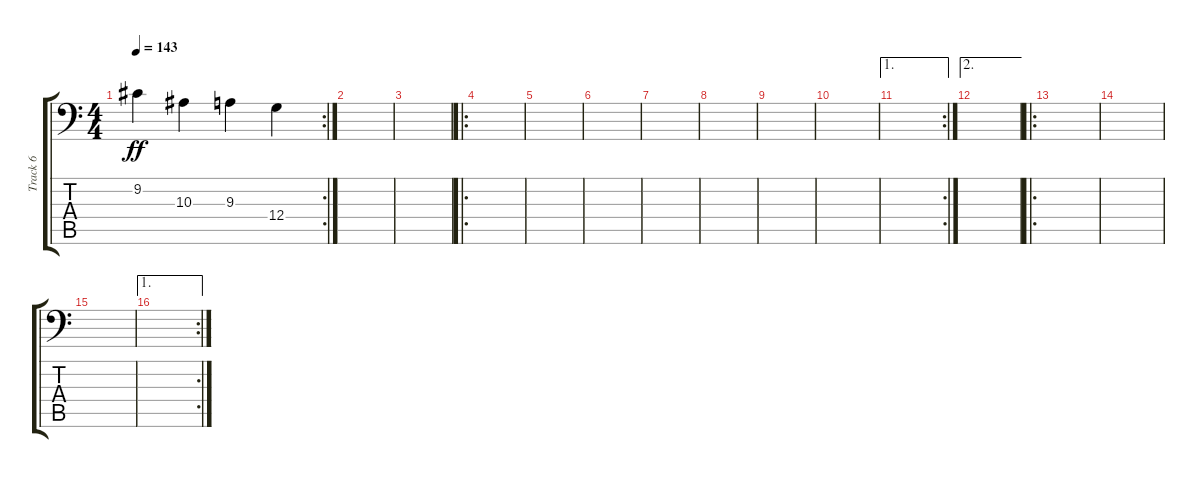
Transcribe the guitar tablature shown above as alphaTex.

\track ("Track 6" "Track 6") {instrument fx4atmosphere}
\staff {score tabs}
\tuning (A3 E3 C3 G2 D2 A1) {hide}
\rc 2
\ts (4 4)
\tempo 143
\clef f4
\ks c
9.2.4{dy ff} 10.3.4 9.3.4 12.4.4 |
|
|
\ro
|
|
|
|
|
|
|
\ae 1
\rc 2
|
\ae 2
|
\ro
|
|
|
\ae 1
\rc 2
